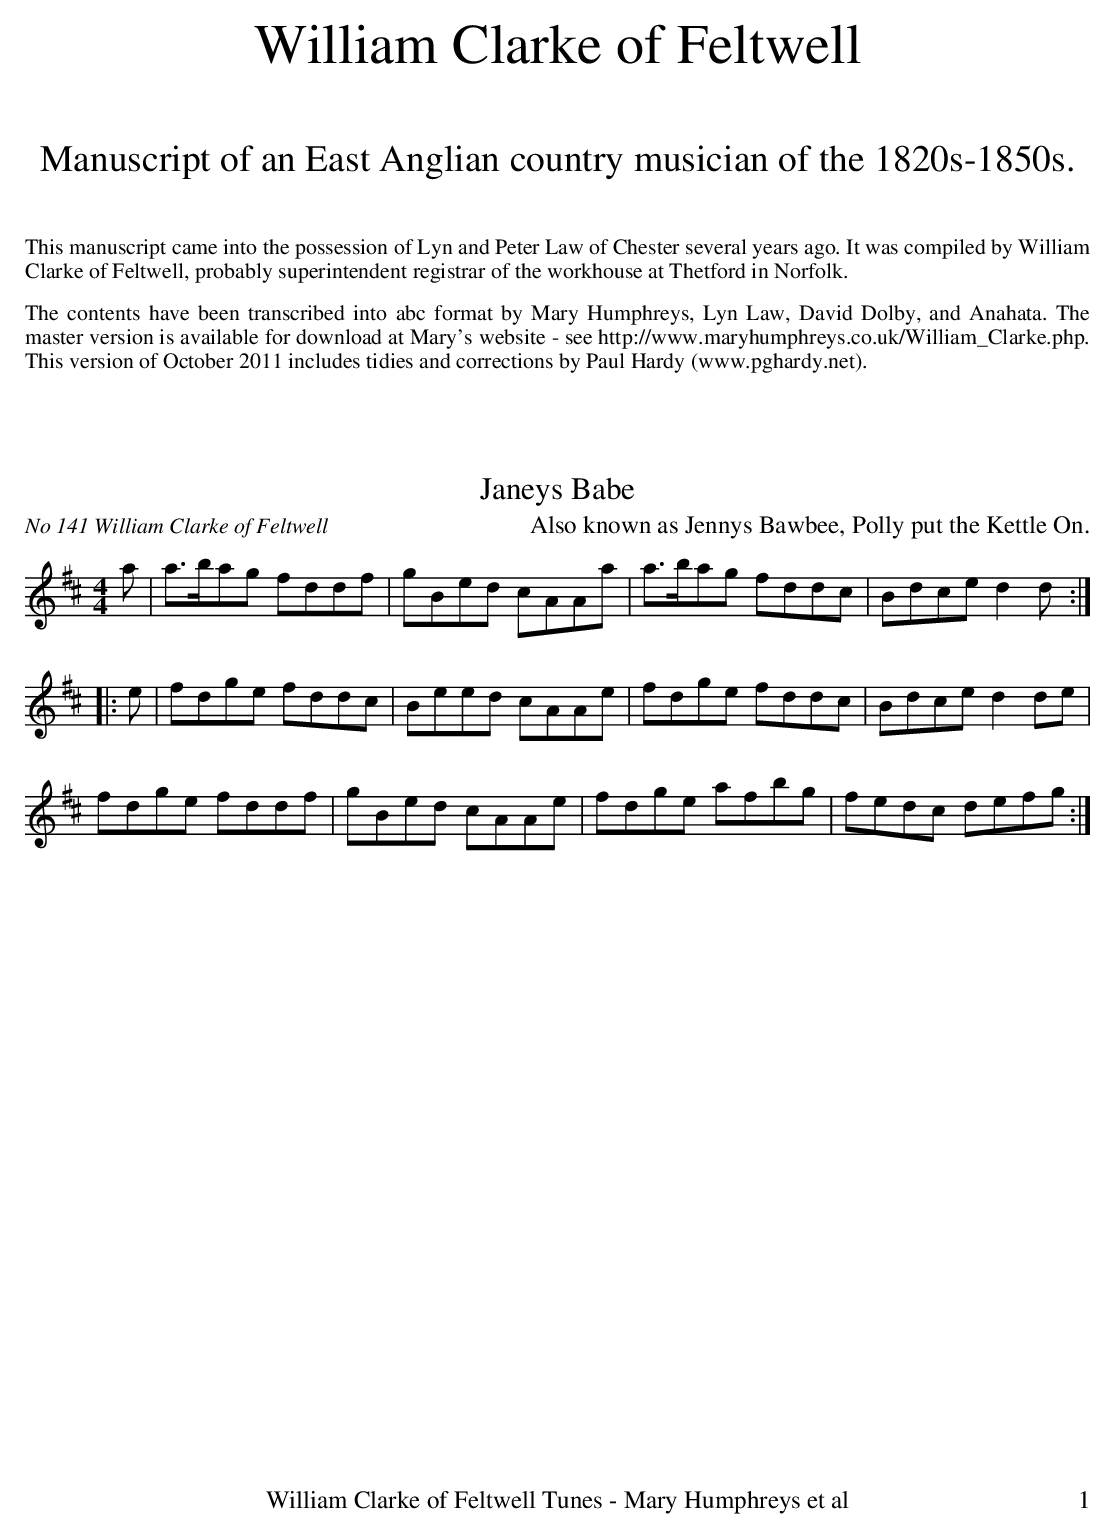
X:1
T:Janeys Babe
O:No 141 William Clarke of Feltwell
M:4/4
L:1/8
K:D
a|a>bag fddf|gBed cAAa|a>bag fddc|Bdced2d:|
|:e|fdge fddc|Beed cAAe|fdge fddc|Bdced2de|
fdge fddf|gBed cAAe|fdge afbg|fedc defg:|
